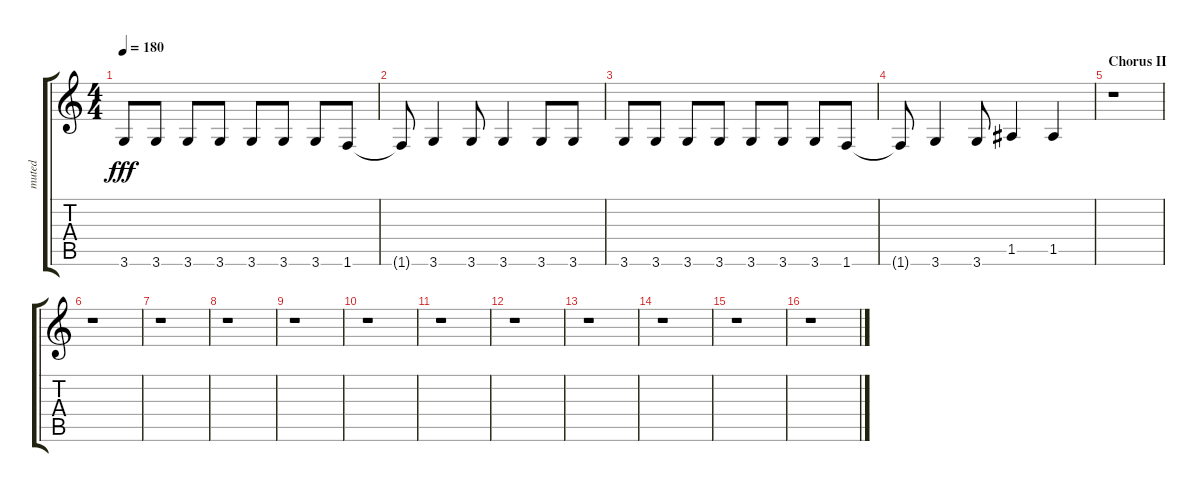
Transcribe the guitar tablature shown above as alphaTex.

\track ("muted" "muted") {instrument electricguitarmuted}
\staff {score tabs}
\tuning (E4 B3 G3 D3 A2 E2) {hide}
\ts (4 4)
\tempo 180
\clef g2
\ks c
3.6.8{dy fff} 3.6.8 3.6.8 3.6.8 3.6.8 3.6.8 3.6.8 1.6.8 |
1.6{t}.8 3.6.4 3.6.8 3.6.4 3.6.8 3.6.8 |
3.6.8 3.6.8 3.6.8 3.6.8 3.6.8 3.6.8 3.6.8 1.6.8 |
1.6{t}.8 3.6.4 3.6.8 1.5.4 1.5.4 |
\section ("" "Chorus II")
r.1 |
r.1 |
r.1 |
r.1 |
r.1 |
r.1 |
r.1 |
r.1 |
r.1 |
r.1 |
r.1 |
r.1
